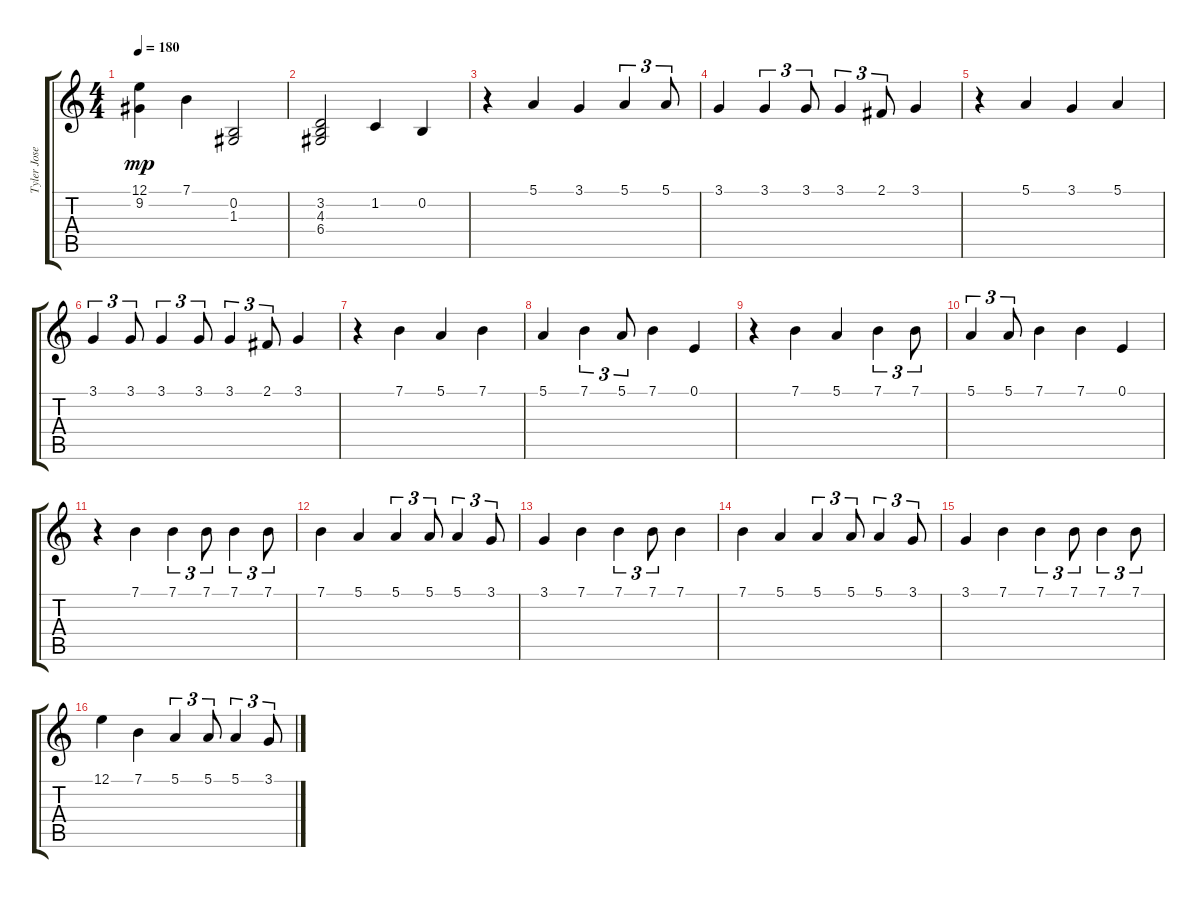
\track ("Tyler Joseph Vocal" "Tyler Jose") {instrument acousticgrandpiano}
\staff {score tabs}
\tuning (E4 B3 G3 D3 A2 E2) {hide}
\ts (4 4)
\tempo 180
\clef g2
\ks c
(12.1 9.2).4{dy mp} 7.1.4 (0.2 1.3).2 |
(3.2 4.3 6.4).2 1.2.4 0.2.4 |
r.4 5.1.4 3.1.4 5.1.4{tu (3 2)} 5.1.8{tu (3 2)} |
3.1.4 3.1.4{tu (3 2)} 3.1.8{tu (3 2)} 3.1.4{tu (3 2)} 2.1.8{tu (3 2)} 3.1.4 |
r.4 5.1.4 3.1.4 5.1.4 |
3.1.4{tu (3 2)} 3.1.8{tu (3 2)} 3.1.4{tu (3 2)} 3.1.8{tu (3 2)} 3.1.4{tu (3 2)} 2.1.8{tu (3 2)} 3.1.4 |
r.4 7.1.4 5.1.4 7.1.4 |
5.1.4 7.1.4{tu (3 2)} 5.1.8{tu (3 2)} 7.1.4 0.1.4 |
r.4 7.1.4 5.1.4 7.1.4{tu (3 2)} 7.1.8{tu (3 2)} |
5.1.4{tu (3 2)} 5.1.8{tu (3 2)} 7.1.4 7.1.4 0.1.4 |
r.4 7.1.4 7.1.4{tu (3 2)} 7.1.8{tu (3 2)} 7.1.4{tu (3 2)} 7.1.8{tu (3 2)} |
7.1.4 5.1.4 5.1.4{tu (3 2)} 5.1.8{tu (3 2)} 5.1.4{tu (3 2)} 3.1.8{tu (3 2)} |
3.1.4 7.1.4 7.1.4{tu (3 2)} 7.1.8{tu (3 2)} 7.1.4 |
7.1.4 5.1.4 5.1.4{tu (3 2)} 5.1.8{tu (3 2)} 5.1.4{tu (3 2)} 3.1.8{tu (3 2)} |
3.1.4 7.1.4 7.1.4{tu (3 2)} 7.1.8{tu (3 2)} 7.1.4{tu (3 2)} 7.1.8{tu (3 2)} |
12.1.4 7.1.4 5.1.4{tu (3 2)} 5.1.8{tu (3 2)} 5.1.4{tu (3 2)} 3.1.8{tu (3 2)}
